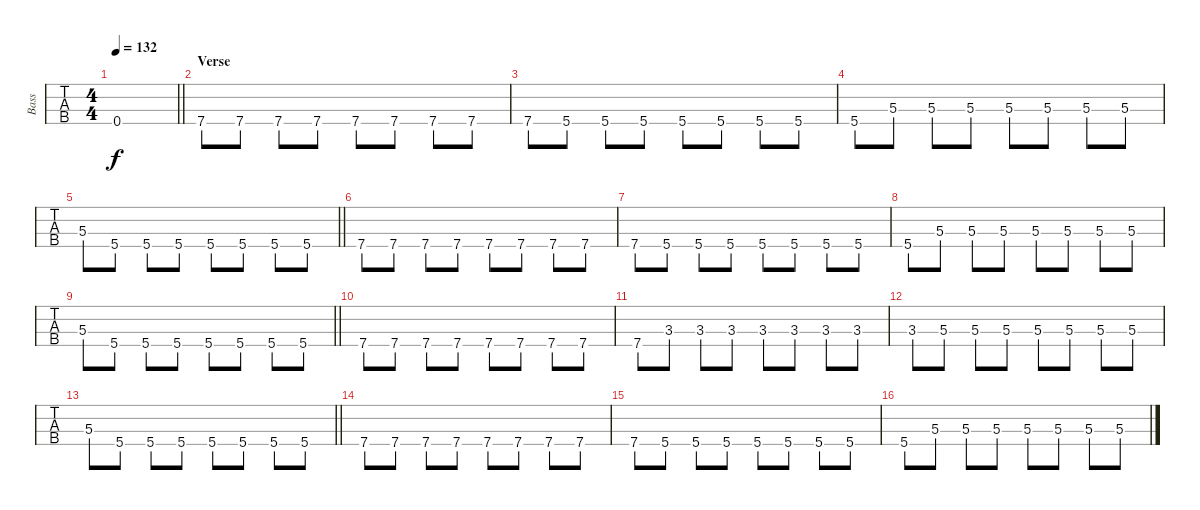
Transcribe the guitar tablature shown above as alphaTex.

\track ("Bass" "Bass") {instrument electricbassfinger}
\staff {tabs}
\tuning (F2 C2 G1 C1) {hide}
\ts (4 4)
\tempo 132
\clef f4
\barLineRight lightlight
\ks bb
0.4{t}.1{dy f} |
\section ("" "Verse")
7.4.8 7.4.8 7.4.8 7.4.8 7.4.8 7.4.8 7.4.8 7.4.8 |
7.4.8 5.4.8 5.4.8 5.4.8 5.4.8 5.4.8 5.4.8 5.4.8 |
5.4.8 5.3.8 5.3.8 5.3.8 5.3.8 5.3.8 5.3.8 5.3.8 |
\barLineRight lightlight
5.3.8 5.4.8 5.4.8 5.4.8 5.4.8 5.4.8 5.4.8 5.4.8 |
7.4.8 7.4.8 7.4.8 7.4.8 7.4.8 7.4.8 7.4.8 7.4.8 |
7.4.8 5.4.8 5.4.8 5.4.8 5.4.8 5.4.8 5.4.8 5.4.8 |
5.4.8 5.3.8 5.3.8 5.3.8 5.3.8 5.3.8 5.3.8 5.3.8 |
\barLineRight lightlight
5.3.8 5.4.8 5.4.8 5.4.8 5.4.8 5.4.8 5.4.8 5.4.8 |
7.4.8 7.4.8 7.4.8 7.4.8 7.4.8 7.4.8 7.4.8 7.4.8 |
7.4.8 3.3.8 3.3.8 3.3.8 3.3.8 3.3.8 3.3.8 3.3.8 |
3.3.8 5.3.8 5.3.8 5.3.8 5.3.8 5.3.8 5.3.8 5.3.8 |
\barLineRight lightlight
5.3.8 5.4.8 5.4.8 5.4.8 5.4.8 5.4.8 5.4.8 5.4.8 |
7.4.8 7.4.8 7.4.8 7.4.8 7.4.8 7.4.8 7.4.8 7.4.8 |
7.4.8 5.4.8 5.4.8 5.4.8 5.4.8 5.4.8 5.4.8 5.4.8 |
5.4.8 5.3.8 5.3.8 5.3.8 5.3.8 5.3.8 5.3.8 5.3.8
